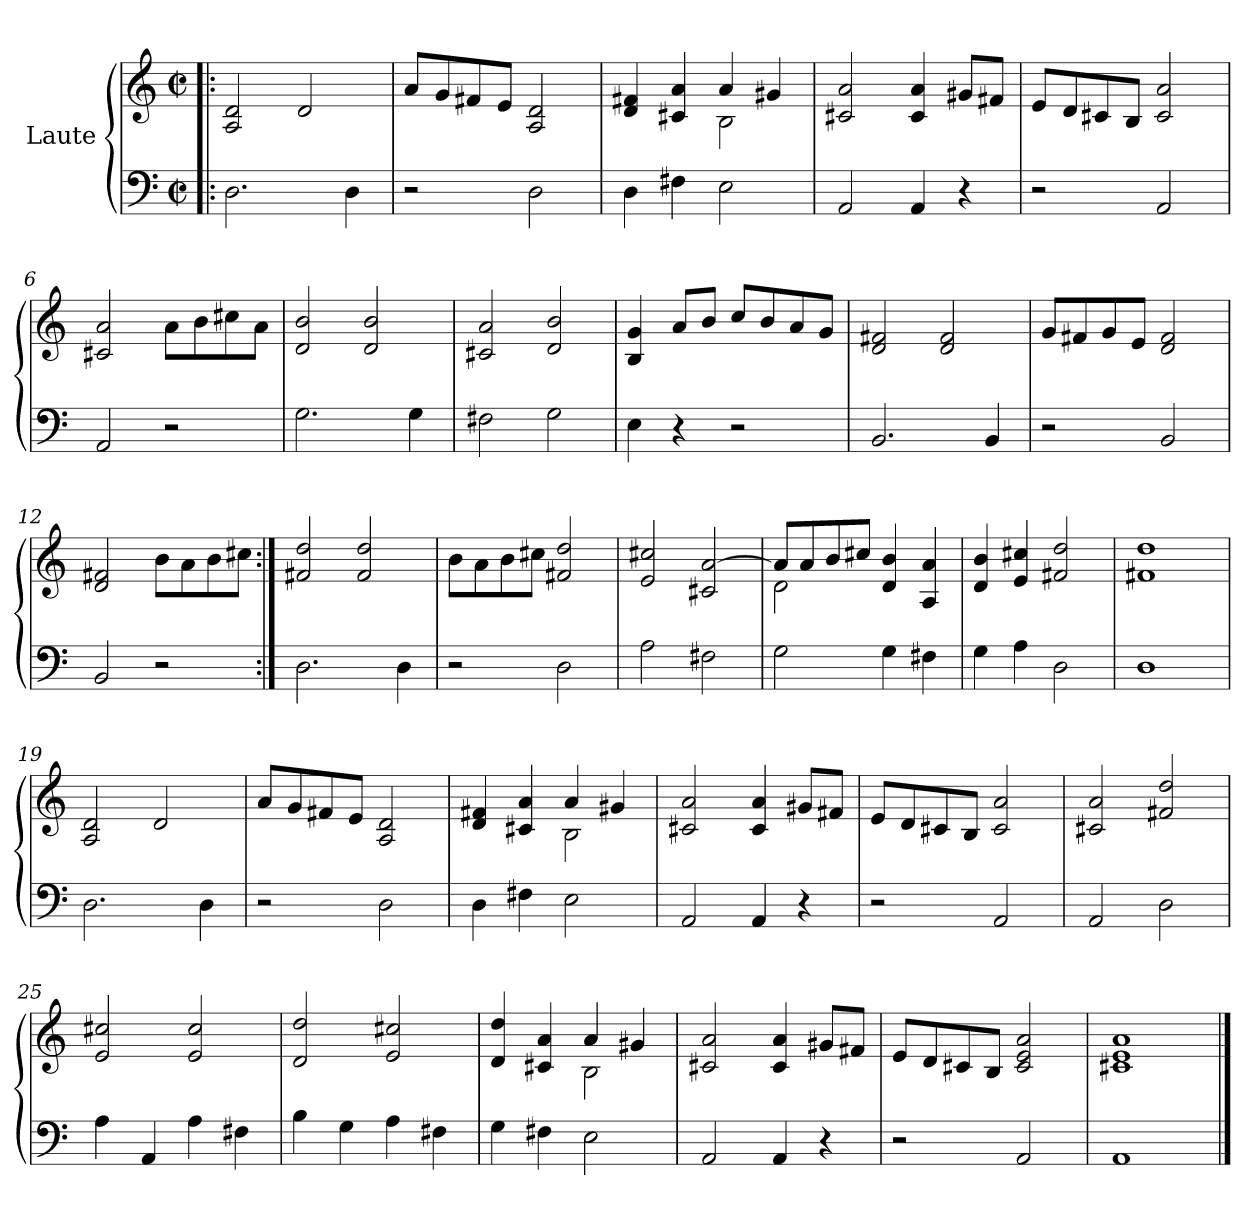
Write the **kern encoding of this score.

**kern	**kern
*part1	*part1
*staff2	*staff1
*I"Laute	*
*clefF4	*clefG2
*k[]	*k[]
*M2/2	*M2/2
*met(c|)	*met(c|)
=1!|:	=1!|:
2.D\	2A/ 2d/
.	2d/
4D\	.
=2	=2
2r	8a/L
.	8g/
.	8f#X/
.	8e/J
2D\	2A/ 2d/
=3	=3
*	*^
4D\	4d/ 4f#X/	2ryy
4F#X\	4c#X/ 4a/	.
2E\	4a/	2B\
.	4g#X/	.
*	*v	*v
=4	=4
2AA/	2c#X/ 2a/
4AA/	4c#/ 4a/
4r	8g#X/L
.	8f#X/J
=5	=5
2r	8e/L
.	8d/
.	8c#X/
.	8B/J
2AA/	2c#/ 2a/
=6	=6
2AA/	2c#X/ 2a/
2r	8a\L
.	8b\
.	8cc#X\
.	8a\J
!!LO:LB:g=z
=7	=7
2.G\	2d/ 2b/
.	2d/ 2b/
4G\	.
=8	=8
2F#X\	2c#X/ 2a/
2G\	2d/ 2b/
=9	=9
4E\	4B/ 4g/
4r	8a/L
.	8b/J
2r	8cc/L
.	8b/
.	8a/
.	8g/J
=10	=10
2.BB/	2d/ 2f#X/
.	2d/ 2f#/
4BB/	.
=11	=11
2r	8g/L
.	8f#X/
.	8g/
.	8e/J
2BB/	2d/ 2f#/
=12	=12
2BB/	2d/ 2f#X/
2r	8b\L
.	8a\
.	8b\
.	8cc#X\J
=13:|!	=13:|!
2.D\	2f#X/ 2dd/
.	2f#/ 2dd/
4D\	.
!!LO:LB:g=z
=14	=14
2r	8b\L
.	8a\
.	8b\
.	8cc#X\J
2D\	2f#X/ 2dd/
=15	=15
2A\	2e/ 2cc#X/
2F#X\	2c#X/ [2a/
=16	=16
*	*^
2G\	8a/L]	2d\
.	8a/	.
.	8b/	.
.	8cc#X/J	.
4G\	4d/ 4b/	2ryy
4F#X\	4A/ 4a/	.
*	*v	*v
=17	=17
4G\	4d/ 4b/
4A\	4e/ 4cc#X/
2D\	2f#X/ 2dd/
=18	=18
1D	1f#X 1dd
=19	=19
2.D\	2A/ 2d/
.	2d/
4D\	.
!!LO:LB:g=z
=20	=20
2r	8a/L
.	8g/
.	8f#X/
.	8e/J
2D\	2A/ 2d/
=21	=21
*	*^
4D\	4d/ 4f#X/	2ryy
4F#X\	4c#X/ 4a/	.
2E\	4a/	2B\
.	4g#X/	.
*	*v	*v
=22	=22
2AA/	2c#X/ 2a/
4AA/	4c#/ 4a/
4r	8g#X/L
.	8f#X/J
=23	=23
2r	8e/L
.	8d/
.	8c#X/
.	8B/J
2AA/	2c#/ 2a/
=24	=24
2AA/	2c#X/ 2a/
2D\	2f#X/ 2dd/
=25	=25
4A\	2e/ 2cc#X/
4AA/	.
4A\	2e/ 2cc#/
4F#X\	.
!!LO:LB:g=z
=26	=26
4B\	2d/ 2dd/
4G\	.
4A\	2e/ 2cc#X/
4F#X\	.
=27	=27
*	*^
4G\	4d/ 4dd/	2ryy
4F#X\	4c#X/ 4a/	.
2E\	4a/	2B\
.	4g#X/	.
*	*v	*v
=28	=28
2AA/	2c#X/ 2a/
4AA/	4c#/ 4a/
4r	8g#X/L
.	8f#X/J
=29	=29
2r	8e/L
.	8d/
.	8c#X/
.	8B/J
2AA/	2c#/ 2e/ 2a/
=30	=30
1AA	1c#X 1e 1a
==	==
*-	*-
